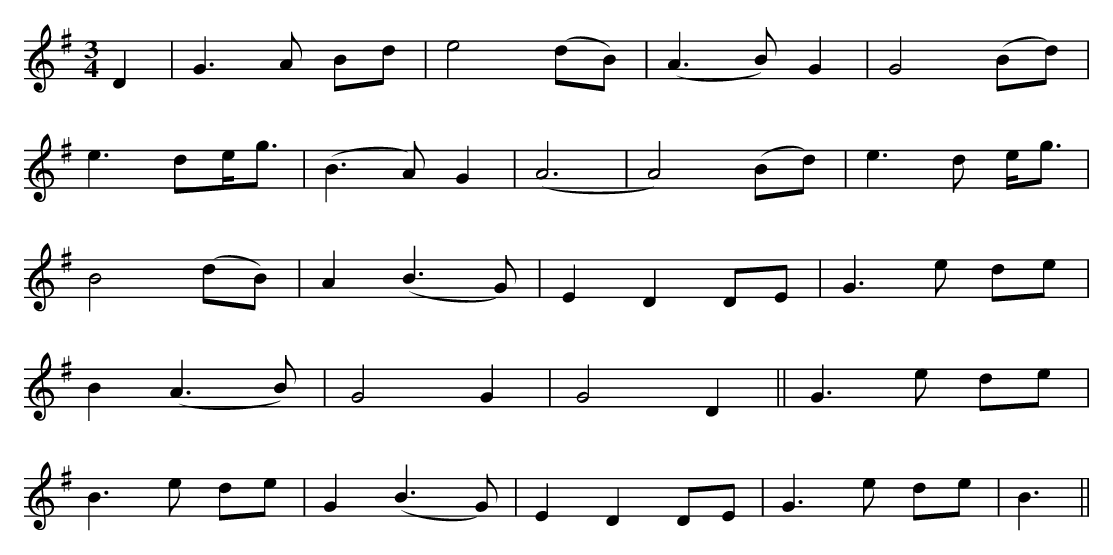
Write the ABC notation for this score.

X:1
M:3/4
K:G
D2|G3A Bd|e4 (dB)|(A3 B) G2|G4 (Bd)|
e3de<g|(B3A)G2|(A6|A4) (Bd)|e3d e<g|
B4 (dB)|A2(B3G)|E2 D2 DE|G3 e de|
B2 (A3B)|G4 G2|G4D2||G3e de|
B3 e de|G2 (B3 G)|E2 D2 DE|G3 e de|B3||
